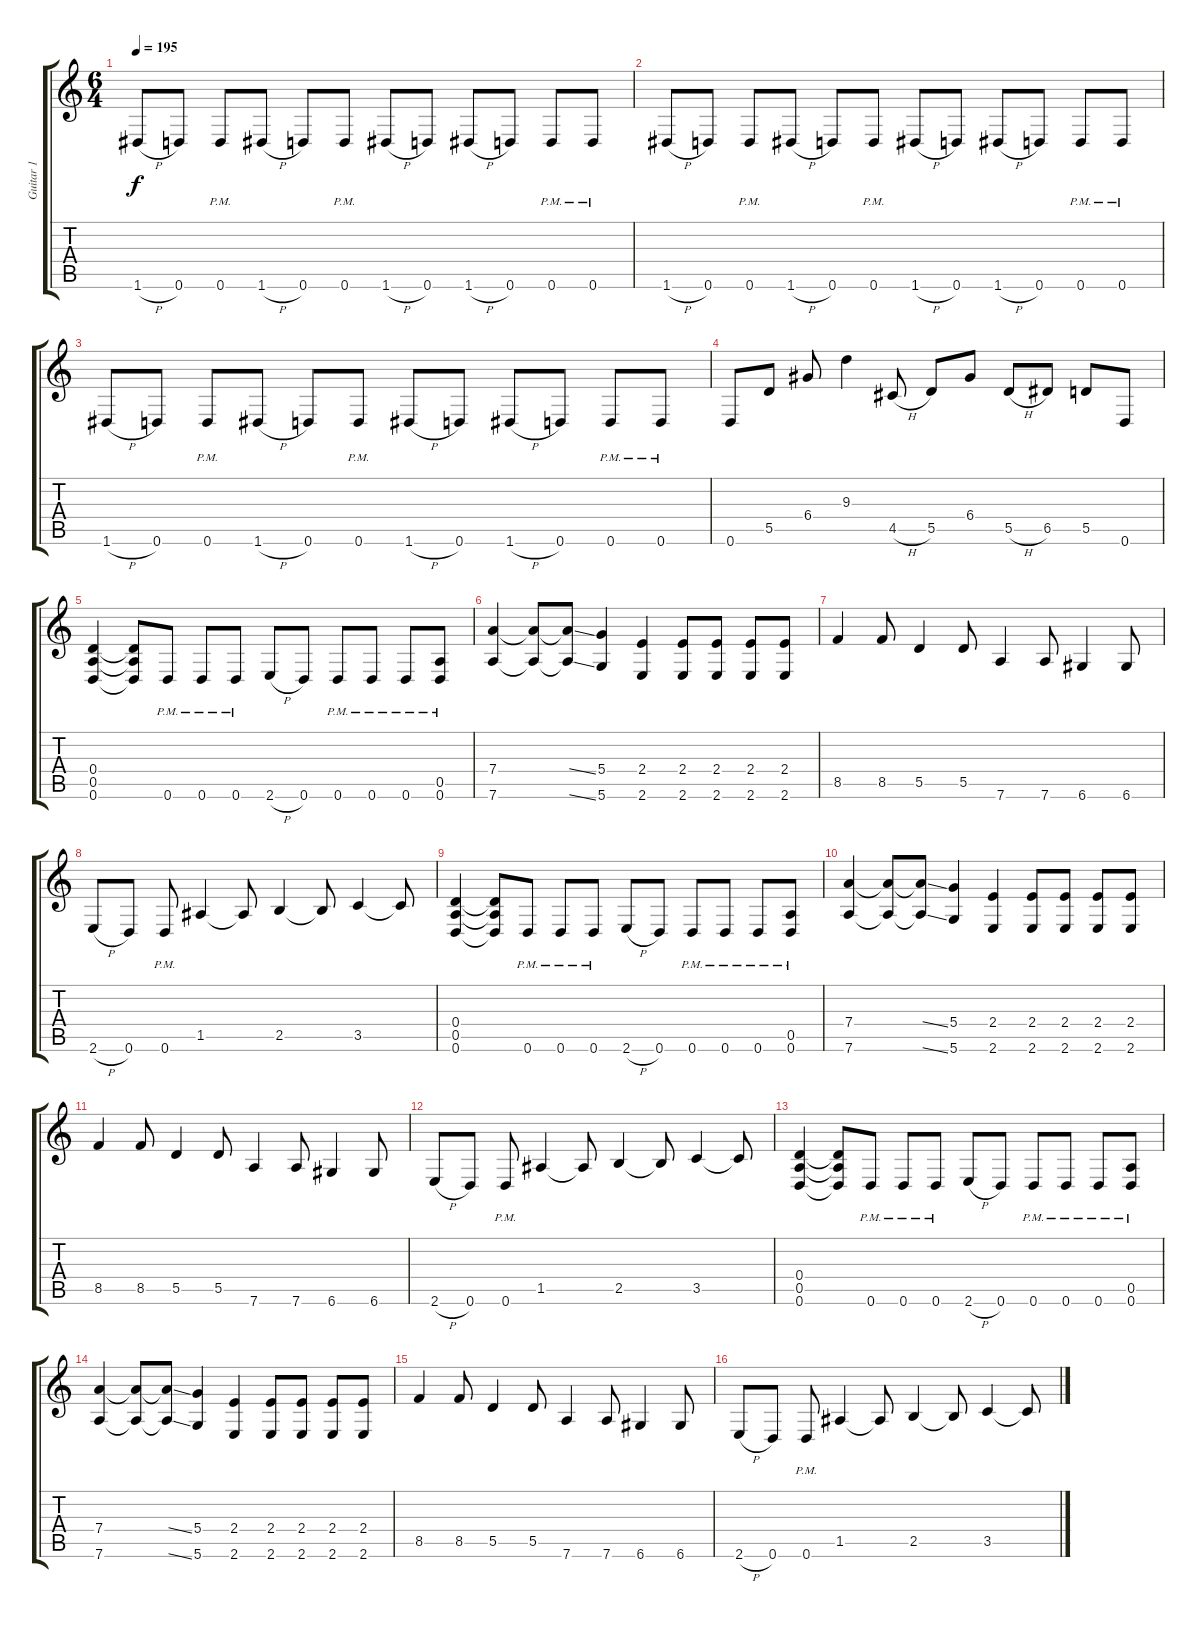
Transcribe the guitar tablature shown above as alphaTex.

\track ("Guitar 1" "Guitar 1") {instrument distortionguitar}
\staff {score tabs}
\tuning (D4 A3 F3 D3 A2 D2) {hide}
\ts (6 4)
\tempo 195
\clef g2
\ks c
1.6{h}.8{dy f} 0.6.8 0.6{pm}.8 1.6{h}.8 0.6.8 0.6{pm}.8 1.6{h}.8 0.6.8 1.6{h}.8 0.6.8 0.6{pm}.8 0.6{pm}.8 |
1.6{h}.8 0.6.8 0.6{pm}.8 1.6{h}.8 0.6.8 0.6{pm}.8 1.6{h}.8 0.6.8 1.6{h}.8 0.6.8 0.6{pm}.8 0.6{pm}.8 |
1.6{h}.8 0.6.8 0.6{pm}.8 1.6{h}.8 0.6.8 0.6{pm}.8 1.6{h}.8 0.6.8 1.6{h}.8 0.6.8 0.6{pm}.8 0.6{pm}.8 |
0.6.8 5.5.8 6.4.8 9.3.4 4.5{h}.8 5.5.8 6.4.8 5.5{h}.8 6.5.8 5.5.8 0.6.8 |
(0.4 0.5 0.6).4 (0.4{t} 0.5{t} 0.6{t}).8 0.6{pm}.8 0.6{pm}.8 0.6{pm}.8 2.6{h}.8 0.6.8 0.6{pm}.8 0.6{pm}.8 0.6{pm}.8 (0.5{pm} 0.6{pm}).8 |
(7.4 7.6).4 (7.4{t} 7.6{t}).8 (7.4{ss t} 7.6{ss t}).8 (5.4 5.6).4 (2.4 2.6).4 (2.4 2.6).8 (2.4 2.6).8 (2.4 2.6).8 (2.4 2.6).8 |
8.5.4 8.5.8 5.5.4 5.5.8 7.6.4 7.6.8 6.6.4 6.6.8 |
2.6{h}.8 0.6.8 0.6{pm}.8 1.5.4 1.5{t}.8 2.5.4 2.5{t}.8 3.5.4 3.5{t}.8 |
(0.4 0.5 0.6).4 (0.4{t} 0.5{t} 0.6{t}).8 0.6{pm}.8 0.6{pm}.8 0.6{pm}.8 2.6{h}.8 0.6.8 0.6{pm}.8 0.6{pm}.8 0.6{pm}.8 (0.5{pm} 0.6{pm}).8 |
(7.4 7.6).4 (7.4{t} 7.6{t}).8 (7.4{ss t} 7.6{ss t}).8 (5.4 5.6).4 (2.4 2.6).4 (2.4 2.6).8 (2.4 2.6).8 (2.4 2.6).8 (2.4 2.6).8 |
8.5.4 8.5.8 5.5.4 5.5.8 7.6.4 7.6.8 6.6.4 6.6.8 |
2.6{h}.8 0.6.8 0.6{pm}.8 1.5.4 1.5{t}.8 2.5.4 2.5{t}.8 3.5.4 3.5{t}.8 |
(0.4 0.5 0.6).4 (0.4{t} 0.5{t} 0.6{t}).8 0.6{pm}.8 0.6{pm}.8 0.6{pm}.8 2.6{h}.8 0.6.8 0.6{pm}.8 0.6{pm}.8 0.6{pm}.8 (0.5{pm} 0.6{pm}).8 |
(7.4 7.6).4 (7.4{t} 7.6{t}).8 (7.4{ss t} 7.6{ss t}).8 (5.4 5.6).4 (2.4 2.6).4 (2.4 2.6).8 (2.4 2.6).8 (2.4 2.6).8 (2.4 2.6).8 |
8.5.4 8.5.8 5.5.4 5.5.8 7.6.4 7.6.8 6.6.4 6.6.8 |
2.6{h}.8 0.6.8 0.6{pm}.8 1.5.4 1.5{t}.8 2.5.4 2.5{t}.8 3.5.4 3.5{t}.8
